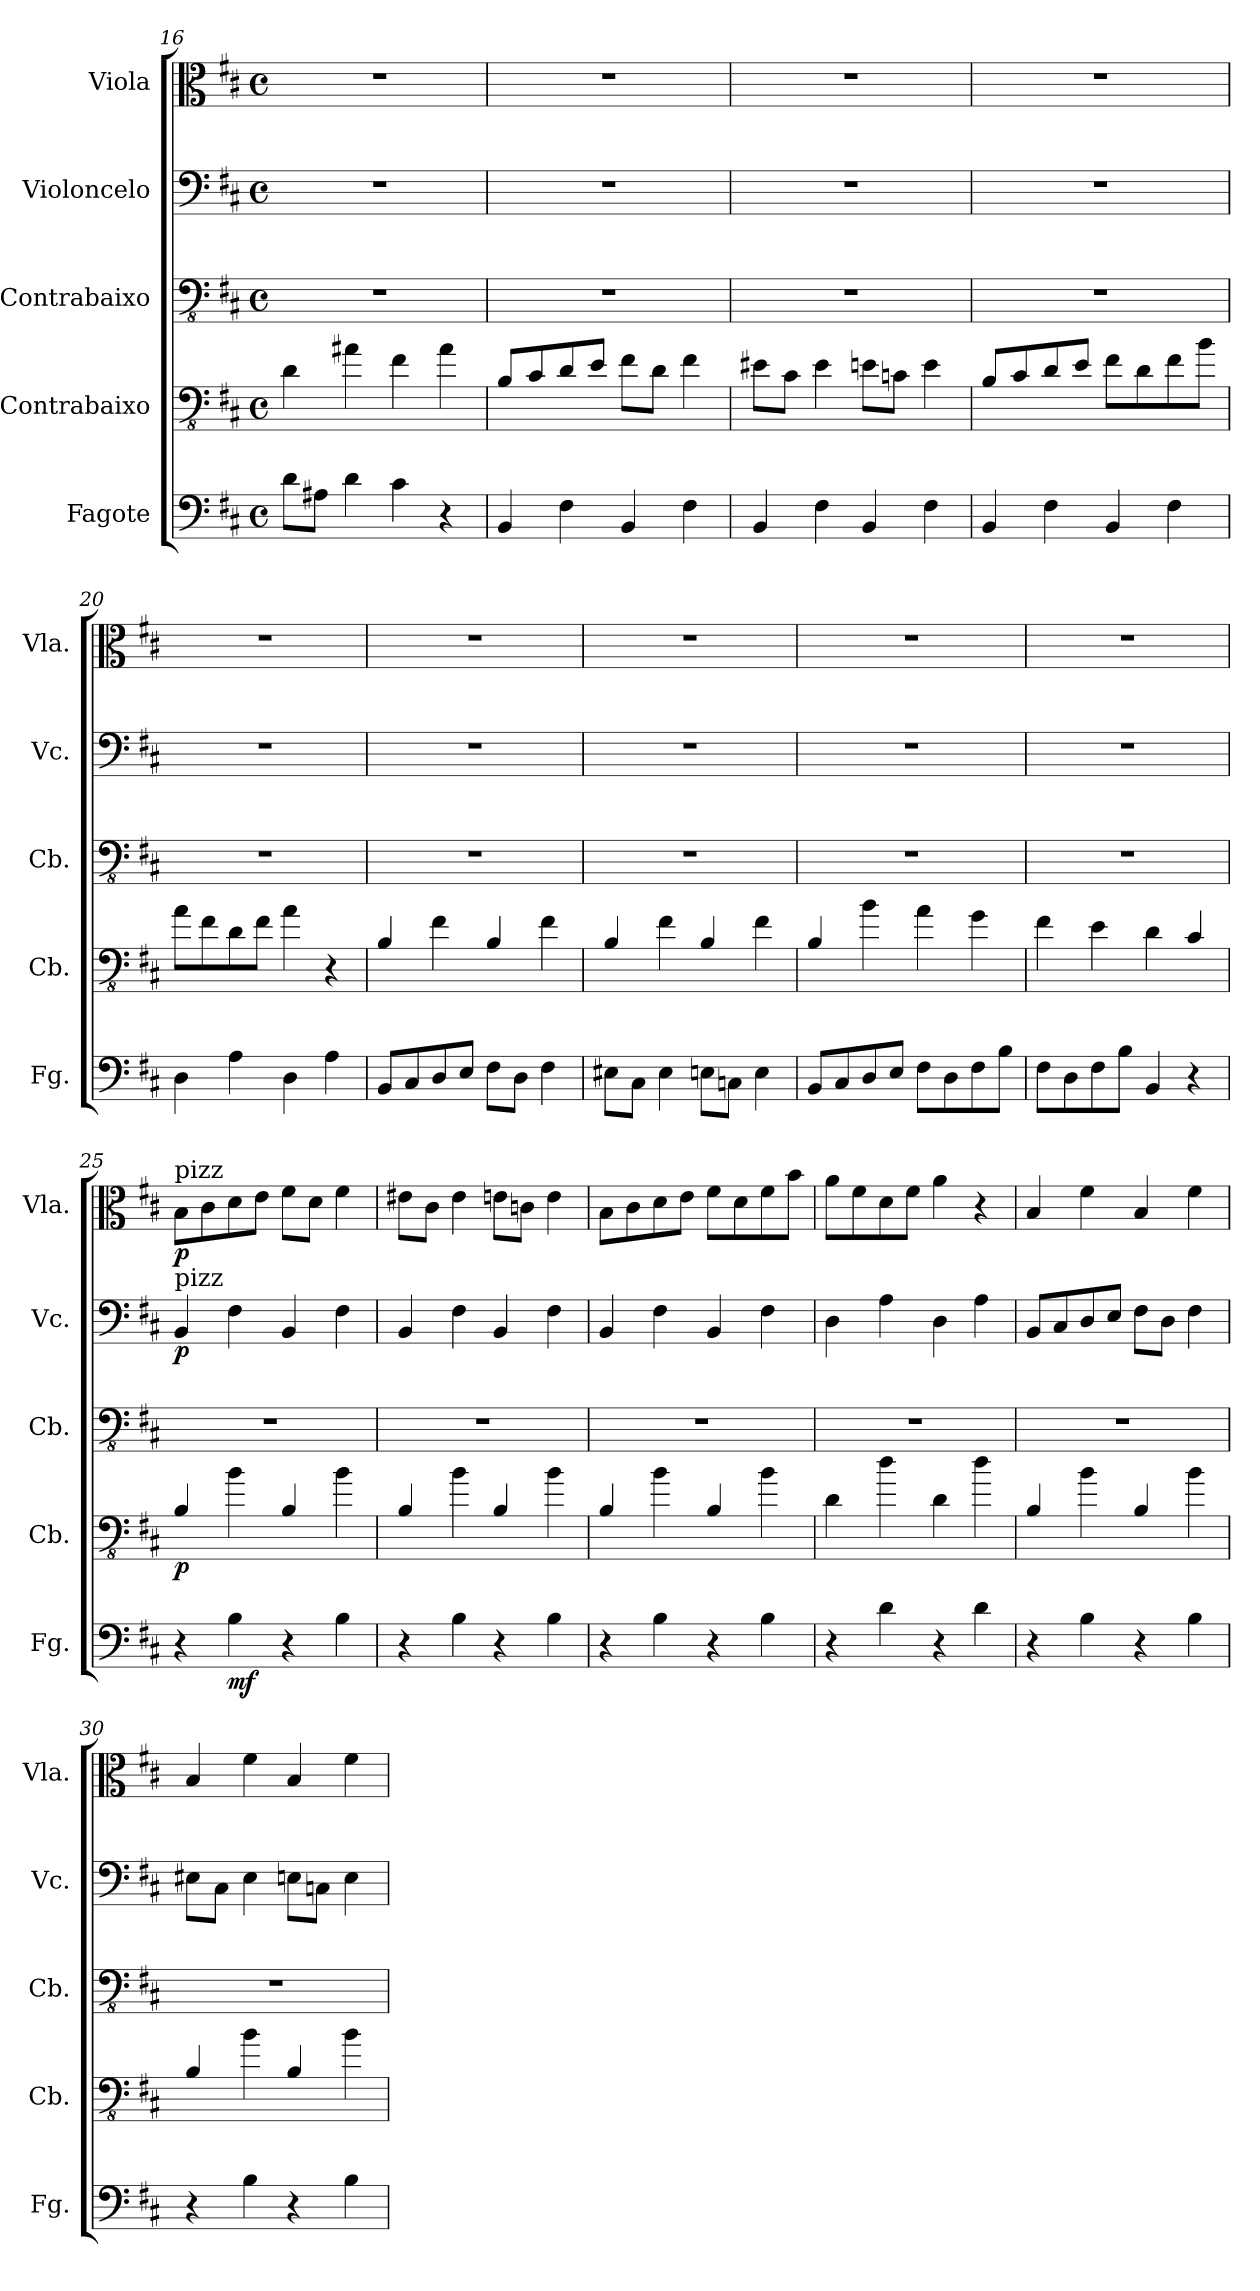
**kern	**dynam	**kern	**dynam	**kern	**kern	**dynam	**kern	**dynam
*part5	*part5	*part4	*part4	*part3	*part2	*part2	*part1	*part1
*staff5	*staff5	*staff4	*staff4	*staff3	*staff2	*staff2	*staff1	*staff1
*I"Fagote	*	*I"Contrabaixo	*	*I"Contrabaixo	*I"Violoncelo	*	*I"Viola	*
*I'Fg.	*	*I'Cb.	*	*I'Cb.	*I'Vc.	*	*I'Vla.	*
!!LO:LB:g=z
*clefF4	*	*clefFv4	*	*clefFv4	*clefF4	*	*clefC3	*
*	*	*ITrd7c12	*	*ITrd7c12	*	*	*	*
*k[f#c#]	*	*k[f#c#]	*	*k[f#c#]	*k[f#c#]	*	*k[f#c#]	*
*M4/4	*	*M4/4	*	*M4/4	*M4/4	*	*M4/4	*
*met(c)	*	*met(c)	*	*met(c)	*met(c)	*	*met(c)	*
=16	=16	=16	=16	=16	=16	=16	=16	=16
8d\L	.	4DD\	.	1r	1r	.	1r	.
8A#X\J	.	.	.	.	.	.	.	.
4d\	.	4AA#X\	.	.	.	.	.	.
4c#\	.	4FF#\	.	.	.	.	.	.
4r	.	4AA#\	.	.	.	.	.	.
=17	=17	=17	=17	=17	=17	=17	=17	=17
4BB/	.	8BBB/L	.	1r	1r	.	1r	.
.	.	8CC#/	.	.	.	.	.	.
4F#\	.	8DD/	.	.	.	.	.	.
.	.	8EE/J	.	.	.	.	.	.
4BB/	.	8FF#\L	.	.	.	.	.	.
.	.	8DD\J	.	.	.	.	.	.
4F#\	.	4FF#\	.	.	.	.	.	.
=18	=18	=18	=18	=18	=18	=18	=18	=18
4BB/	.	8EE#X\L	.	1r	1r	.	1r	.
.	.	8CC#\J	.	.	.	.	.	.
4F#\	.	4EE#\	.	.	.	.	.	.
4BB/	.	8EEn\L	.	.	.	.	.	.
.	.	8CCn\J	.	.	.	.	.	.
4F#\	.	4EE\	.	.	.	.	.	.
=19	=19	=19	=19	=19	=19	=19	=19	=19
4BB/	.	8BBB/L	.	1r	1r	.	1r	.
.	.	8CC#/	.	.	.	.	.	.
4F#\	.	8DD/	.	.	.	.	.	.
.	.	8EE/J	.	.	.	.	.	.
4BB/	.	8FF#\L	.	.	.	.	.	.
.	.	8DD\	.	.	.	.	.	.
4F#\	.	8FF#\	.	.	.	.	.	.
.	.	8BB\J	.	.	.	.	.	.
=20	=20	=20	=20	=20	=20	=20	=20	=20
4D\	.	8AA\L	.	1r	1r	.	1r	.
.	.	8FF#\	.	.	.	.	.	.
4A\	.	8DD\	.	.	.	.	.	.
.	.	8FF#\J	.	.	.	.	.	.
4D\	.	4AA\	.	.	.	.	.	.
4A\	.	4r	.	.	.	.	.	.
=21	=21	=21	=21	=21	=21	=21	=21	=21
8BB/L	.	4BBB/	.	1r	1r	.	1r	.
8C#/	.	.	.	.	.	.	.	.
8D/	.	4FF#\	.	.	.	.	.	.
8E/J	.	.	.	.	.	.	.	.
8F#\L	.	4BBB/	.	.	.	.	.	.
8D\J	.	.	.	.	.	.	.	.
4F#\	.	4FF#\	.	.	.	.	.	.
!!LO:PB:g=z
=22	=22	=22	=22	=22	=22	=22	=22	=22
8E#X\L	.	4BBB/	.	1r	1r	.	1r	.
8C#\J	.	.	.	.	.	.	.	.
4E#\	.	4FF#\	.	.	.	.	.	.
8En\L	.	4BBB/	.	.	.	.	.	.
8Cn\J	.	.	.	.	.	.	.	.
4E\	.	4FF#\	.	.	.	.	.	.
=23	=23	=23	=23	=23	=23	=23	=23	=23
8BB/L	.	4BBB/	.	1r	1r	.	1r	.
8C#/	.	.	.	.	.	.	.	.
8D/	.	4BB\	.	.	.	.	.	.
8E/J	.	.	.	.	.	.	.	.
8F#\L	.	4AA\	.	.	.	.	.	.
8D\	.	.	.	.	.	.	.	.
8F#\	.	4GG\	.	.	.	.	.	.
8B\J	.	.	.	.	.	.	.	.
=24	=24	=24	=24	=24	=24	=24	=24	=24
8F#\L	.	4FF#\	.	1r	1r	.	1r	.
8D\	.	.	.	.	.	.	.	.
8F#\	.	4EE\	.	.	.	.	.	.
8B\J	.	.	.	.	.	.	.	.
4BB/	.	4DD\	.	.	.	.	.	.
4r	.	4CC#/	.	.	.	.	.	.
=25	=25	=25	=25	=25	=25	=25	=25	=25
!	!	!	!	!	!	!	!LO:TX:a:t=pizz	!
!	!	!	!	!	!LO:TX:a:t=pizz	!	!	!
!	!	!	!LO:DY:b	!	!	!LO:DY:b	!	!LO:DY:b
4r	.	4BBB/	p	1r	4BB/	p	8B\L	p
.	.	.	.	.	.	.	8c#\	.
!	!LO:DY:b	!	!	!	!	!	!	!
4B\	mf	4BB\	.	.	4F#\	.	8d\	.
.	.	.	.	.	.	.	8e\J	.
4r	.	4BBB/	.	.	4BB/	.	8f#\L	.
.	.	.	.	.	.	.	8d\J	.
4B\	.	4BB\	.	.	4F#\	.	4f#\	.
=26	=26	=26	=26	=26	=26	=26	=26	=26
4r	.	4BBB/	.	1r	4BB/	.	8e#X\L	.
.	.	.	.	.	.	.	8c#\J	.
4B\	.	4BB\	.	.	4F#\	.	4e#\	.
4r	.	4BBB/	.	.	4BB/	.	8en\L	.
.	.	.	.	.	.	.	8cn\J	.
4B\	.	4BB\	.	.	4F#\	.	4e\	.
!!LO:LB:g=z
=27	=27	=27	=27	=27	=27	=27	=27	=27
4r	.	4BBB/	.	1r	4BB/	.	8B\L	.
.	.	.	.	.	.	.	8c#\	.
4B\	.	4BB\	.	.	4F#\	.	8d\	.
.	.	.	.	.	.	.	8e\J	.
4r	.	4BBB/	.	.	4BB/	.	8f#\L	.
.	.	.	.	.	.	.	8d\	.
4B\	.	4BB\	.	.	4F#\	.	8f#\	.
.	.	.	.	.	.	.	8b\J	.
=28	=28	=28	=28	=28	=28	=28	=28	=28
4r	.	4DD\	.	1r	4D\	.	8a\L	.
.	.	.	.	.	.	.	8f#\	.
4d\	.	4D\	.	.	4A\	.	8d\	.
.	.	.	.	.	.	.	8f#\J	.
4r	.	4DD\	.	.	4D\	.	4a\	.
4d\	.	4D\	.	.	4A\	.	4r	.
=29	=29	=29	=29	=29	=29	=29	=29	=29
4r	.	4BBB/	.	1r	8BB/L	.	4B/	.
.	.	.	.	.	8C#/	.	.	.
4B\	.	4BB\	.	.	8D/	.	4f#\	.
.	.	.	.	.	8E/J	.	.	.
4r	.	4BBB/	.	.	8F#\L	.	4B/	.
.	.	.	.	.	8D\J	.	.	.
4B\	.	4BB\	.	.	4F#\	.	4f#\	.
=30	=30	=30	=30	=30	=30	=30	=30	=30
4r	.	4BBB/	.	1r	8E#X\L	.	4B/	.
.	.	.	.	.	8C#\J	.	.	.
4B\	.	4BB\	.	.	4E#\	.	4f#\	.
4r	.	4BBB/	.	.	8En\L	.	4B/	.
.	.	.	.	.	8Cn\J	.	.	.
4B\	.	4BB\	.	.	4E\	.	4f#\	.
=	=	=	=	=	=	=	=	=
*-	*-	*-	*-	*-	*-	*-	*-	*-
